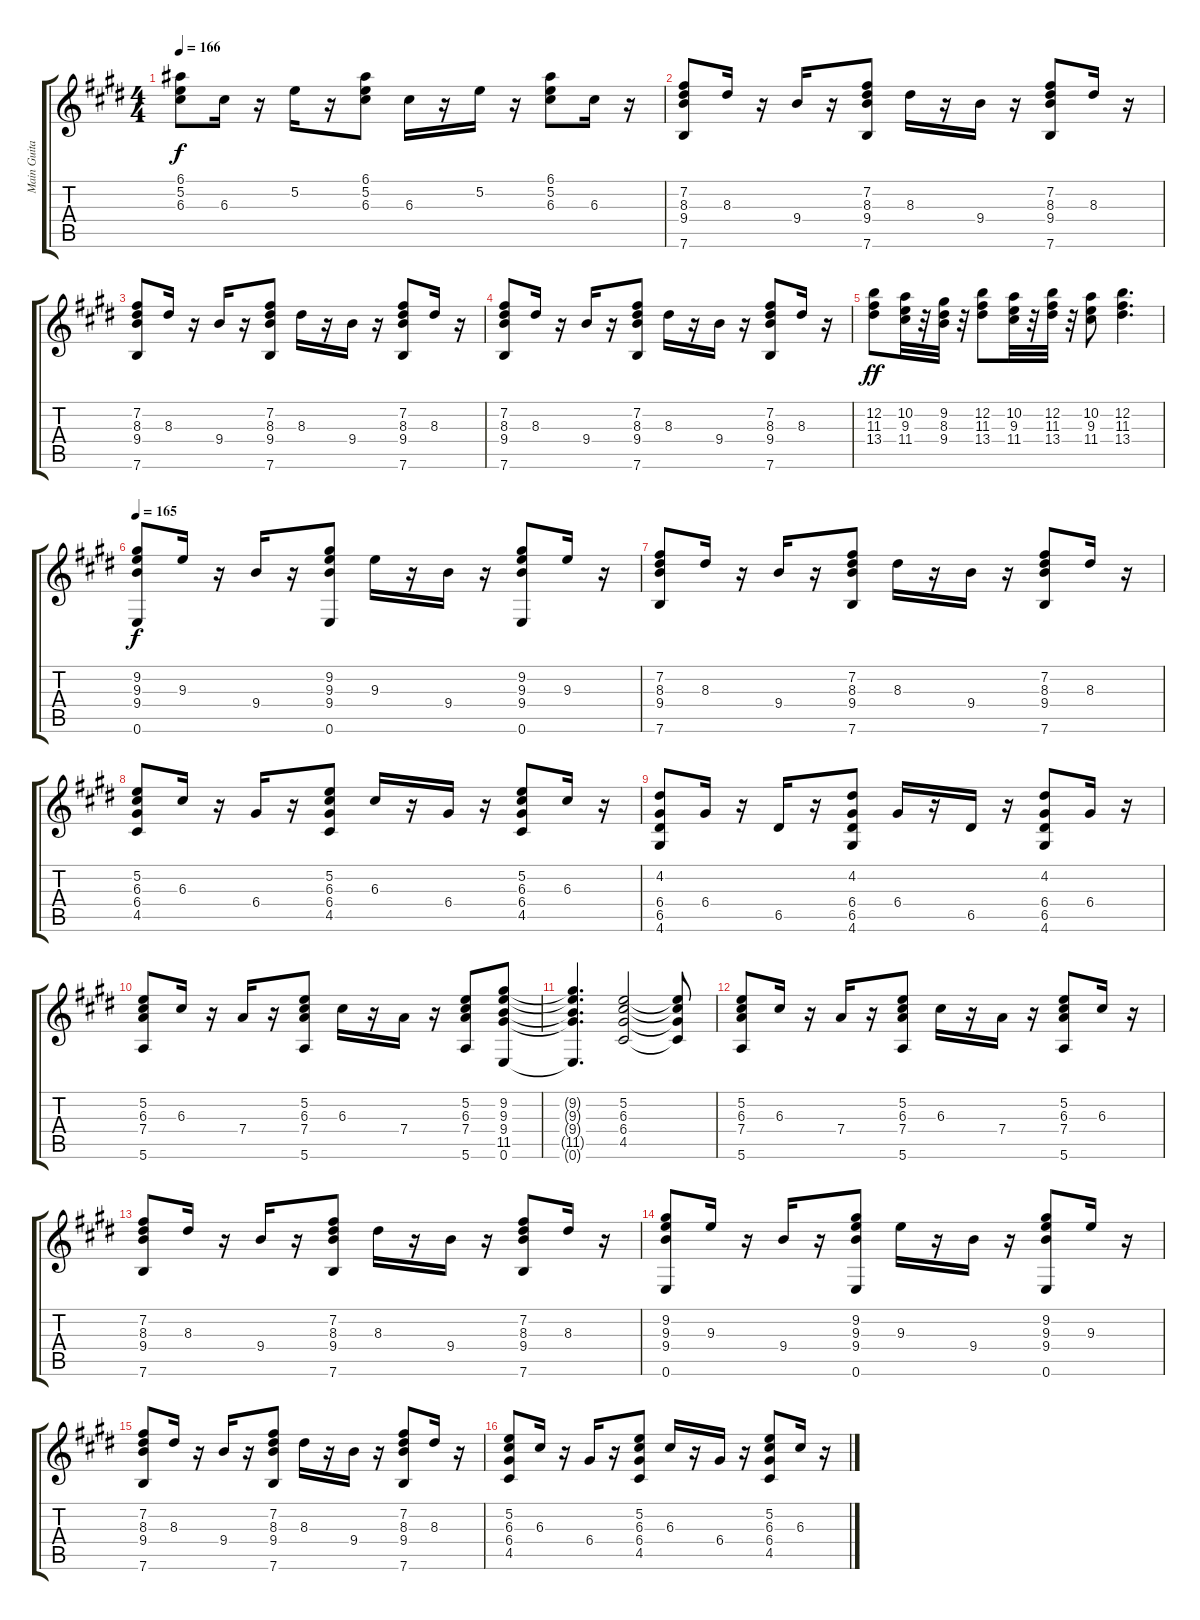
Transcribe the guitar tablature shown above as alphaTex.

\track ("Main Guitar" "Main Guita") {instrument distortionguitar}
\staff {score tabs}
\tuning (E4 B3 G3 D3 A2 E2) {hide}
\ts (4 4)
\tempo 166
\clef g2
\ks e
(6.1 5.2 6.3).8{dy f} 6.3.16 r.16 5.2.16 r.16 (6.1 5.2 6.3).8 6.3.16 r.16 5.2.16 r.16 (6.1 5.2 6.3).8 6.3.16 r.16 |
(7.2 8.3 9.4 7.6).8 8.3.16 r.16 9.4.16 r.16 (7.2 8.3 9.4 7.6).8 8.3.16 r.16 9.4.16 r.16 (7.2 8.3 9.4 7.6).8 8.3.16 r.16 |
(7.2 8.3 9.4 7.6).8 8.3.16 r.16 9.4.16 r.16 (7.2 8.3 9.4 7.6).8 8.3.16 r.16 9.4.16 r.16 (7.2 8.3 9.4 7.6).8 8.3.16 r.16 |
(7.2 8.3 9.4 7.6).8 8.3.16 r.16 9.4.16 r.16 (7.2 8.3 9.4 7.6).8 8.3.16 r.16 9.4.16 r.16 (7.2 8.3 9.4 7.6).8 8.3.16 r.16 |
(12.2 11.3 13.4).8{dy ff volume 12} (10.2 9.3 11.4).32 r.32 (9.2 8.3 9.4).32 r.32 (12.2 11.3 13.4).8 (10.2 9.3 11.4).32 r.32 (12.2 11.3 13.4).32 r.32 (10.2 9.3 11.4).8 (12.2 11.3 13.4).4{d} |
\tempo 165
(9.2 9.3 9.4 0.6).8{dy f} 9.3.16 r.16 9.4.16 r.16 (9.2 9.3 9.4 0.6).8 9.3.16 r.16 9.4.16 r.16 (9.2 9.3 9.4 0.6).8 9.3.16 r.16 |
(7.2 8.3 9.4 7.6).8 8.3.16 r.16 9.4.16 r.16 (7.2 8.3 9.4 7.6).8 8.3.16 r.16 9.4.16 r.16 (7.2 8.3 9.4 7.6).8 8.3.16 r.16 |
(5.2 6.3 6.4 4.5).8 6.3.16 r.16 6.4.16 r.16 (5.2 6.3 6.4 4.5).8 6.3.16 r.16 6.4.16 r.16 (5.2 6.3 6.4 4.5).8 6.3.16 r.16 |
(4.2 6.4 6.5 4.6).8 6.4.16 r.16 6.5.16 r.16 (4.2 6.4 6.5 4.6).8 6.4.16 r.16 6.5.16 r.16 (4.2 6.4 6.5 4.6).8 6.4.16 r.16 |
(5.2 6.3 7.4 5.6).8 6.3.16 r.16 7.4.16 r.16 (5.2 6.3 7.4 5.6).8 6.3.16 r.16 7.4.16 r.16 (5.2 6.3 7.4 5.6).8 (9.2 9.3 9.4 11.5 0.6).8 |
(9.2{t} 9.3{t} 9.4{t} 11.5{t} 0.6{t}).4{d} (5.2 6.3 6.4 4.5).2 (5.2{t} 6.3{t} 6.4{t} 4.5{t}).8 |
(5.2 6.3 7.4 5.6).8 6.3.16 r.16 7.4.16 r.16 (5.2 6.3 7.4 5.6).8 6.3.16 r.16 7.4.16 r.16 (5.2 6.3 7.4 5.6).8 6.3.16 r.16 |
(7.2 8.3 9.4 7.6).8 8.3.16 r.16 9.4.16 r.16 (7.2 8.3 9.4 7.6).8 8.3.16 r.16 9.4.16 r.16 (7.2 8.3 9.4 7.6).8 8.3.16 r.16 |
(9.2 9.3 9.4 0.6).8 9.3.16 r.16 9.4.16 r.16 (9.2 9.3 9.4 0.6).8 9.3.16 r.16 9.4.16 r.16 (9.2 9.3 9.4 0.6).8 9.3.16 r.16 |
(7.2 8.3 9.4 7.6).8 8.3.16 r.16 9.4.16 r.16 (7.2 8.3 9.4 7.6).8 8.3.16 r.16 9.4.16 r.16 (7.2 8.3 9.4 7.6).8 8.3.16 r.16 |
(5.2 6.3 6.4 4.5).8 6.3.16 r.16 6.4.16 r.16 (5.2 6.3 6.4 4.5).8 6.3.16 r.16 6.4.16 r.16 (5.2 6.3 6.4 4.5).8 6.3.16 r.16
